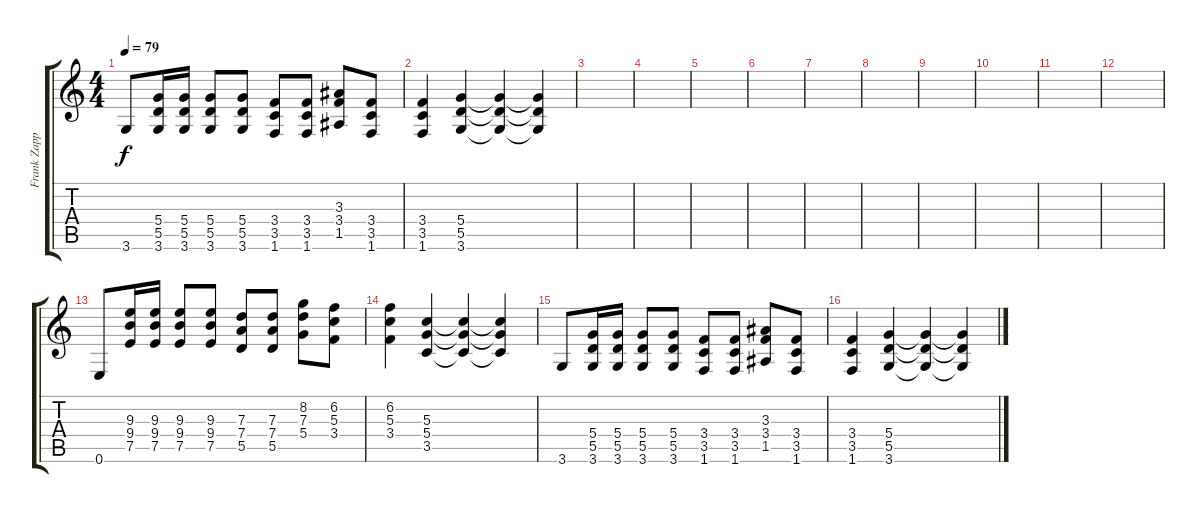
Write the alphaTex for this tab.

\track ("Frank Zappa" "Frank Zapp") {instrument overdrivenguitar}
\staff {score tabs}
\tuning (E4 B3 G3 D3 A2 E2) {hide}
\ts (4 4)
\tempo 79
\clef g2
\ks c
3.6.8{dy f} (5.4 5.5 3.6).16 (5.4 5.5 3.6).16 (5.4 5.5 3.6).8 (5.4 5.5 3.6).8 (3.4 3.5 1.6).8 (3.4 3.5 1.6).8 (3.3 3.4 1.5).8 (3.4 3.5 1.6).8 |
(3.4 3.5 1.6).4 (5.4 5.5 3.6).4 (5.4{t} 5.5{t} 3.6{t}).4 (5.4{t} 5.5{t} 3.6{t}).4 |
|
|
|
|
|
|
|
|
|
|
0.6.8 (9.3 9.4 7.5).16 (9.3 9.4 7.5).16 (9.3 9.4 7.5).8 (9.3 9.4 7.5).8 (7.3 7.4 5.5).8 (7.3 7.4 5.5).8 (8.2 7.3 5.4).8 (6.2 5.3 3.4).8 |
(6.2 5.3 3.4).4 (5.3 5.4 3.5).4 (5.3{t} 5.4{t} 3.5{t}).4 (5.3{t} 5.4{t} 3.5{t}).4 |
3.6.8 (5.4 5.5 3.6).16 (5.4 5.5 3.6).16 (5.4 5.5 3.6).8 (5.4 5.5 3.6).8 (3.4 3.5 1.6).8 (3.4 3.5 1.6).8 (3.3 3.4 1.5).8 (3.4 3.5 1.6).8 |
(3.4 3.5 1.6).4 (5.4 5.5 3.6).4 (5.4{t} 5.5{t} 3.6{t}).4 (5.4{t} 5.5{t} 3.6{t}).4
